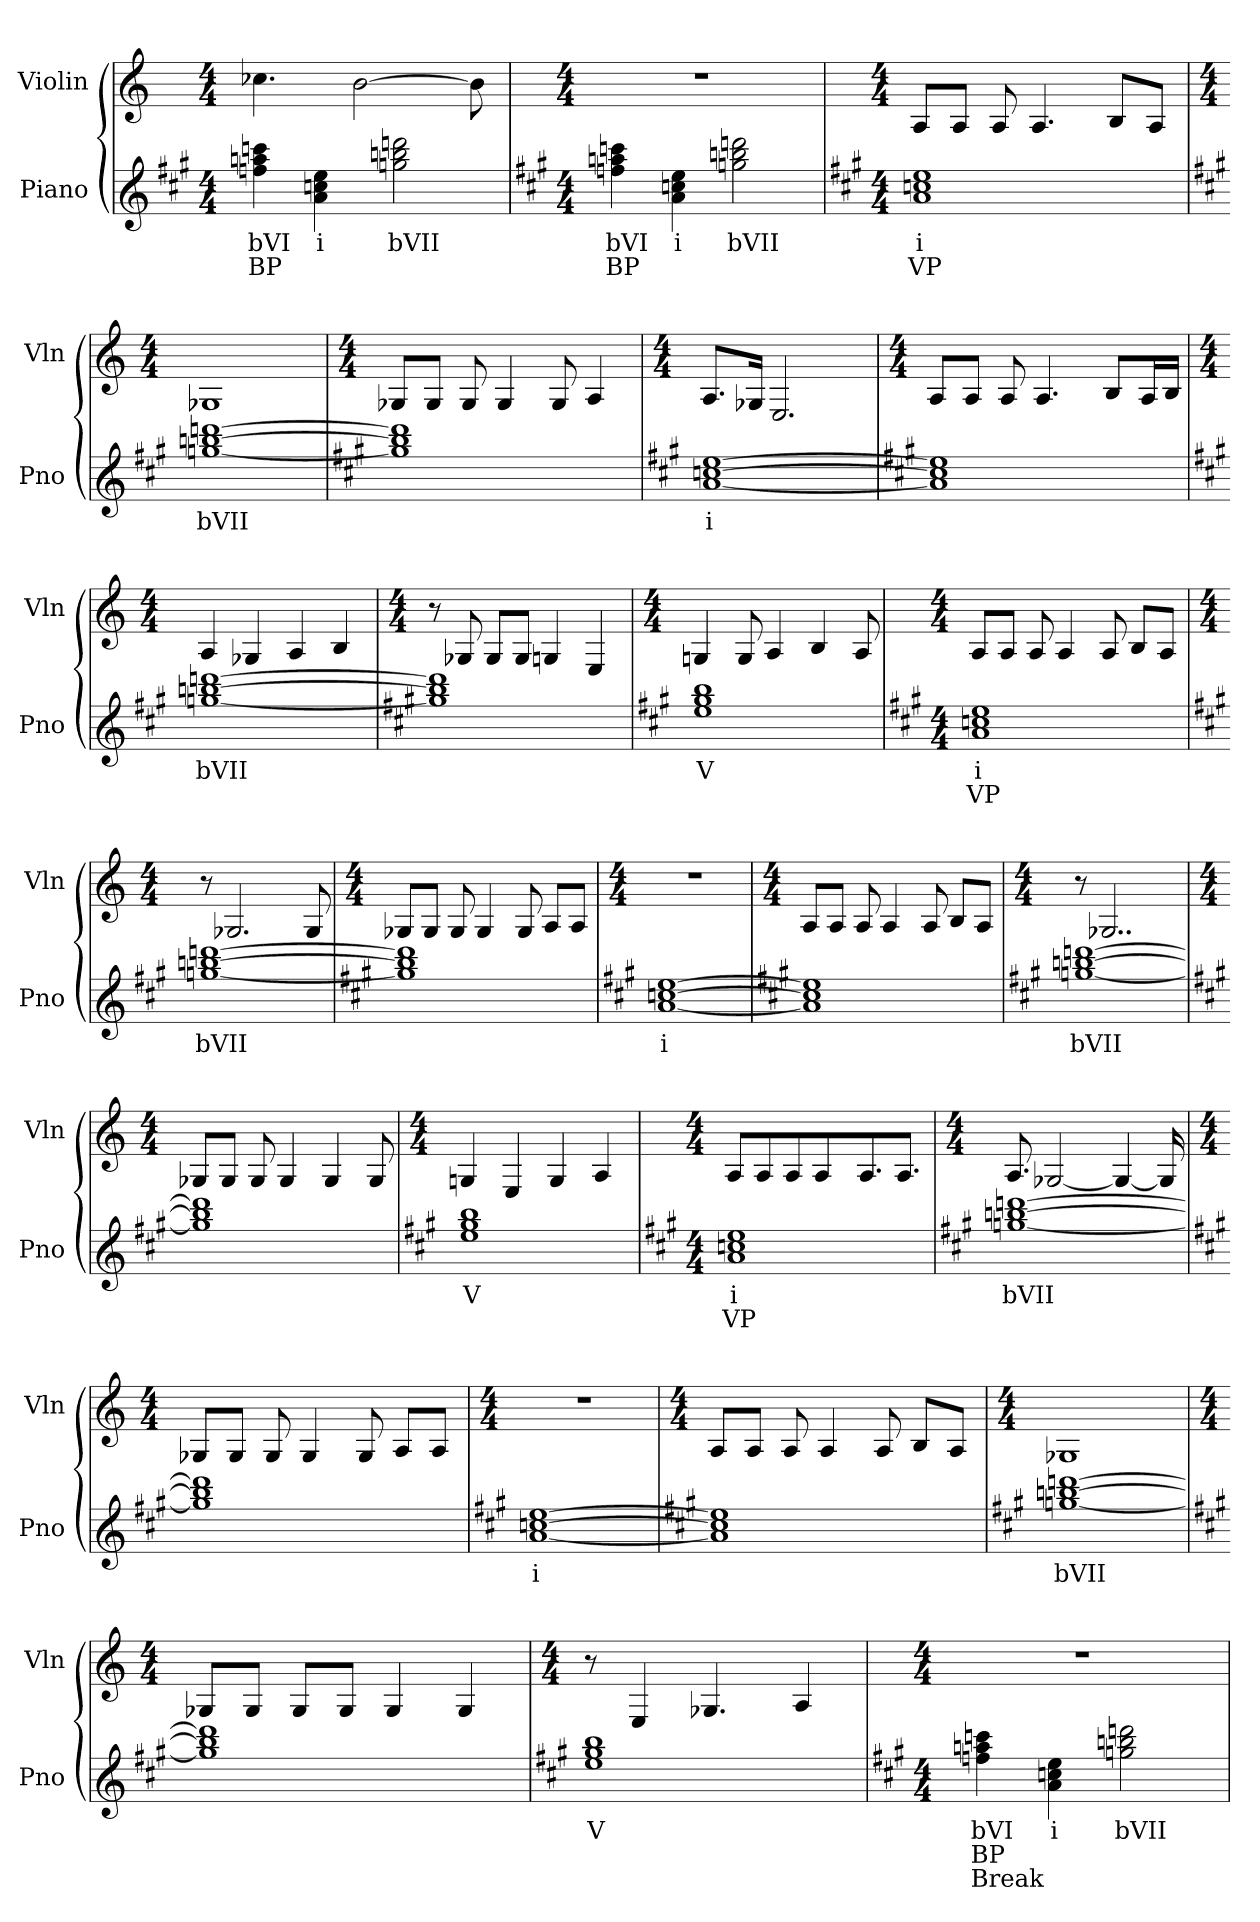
**kern	**text	**text	**text	**kern
*part2	*part2	*part2	*part2	*part1
*staff2	*staff2	*staff2	*staff2	*staff1
*I"Piano	*	*	*	*I"Violin
*I'Pno	*	*	*	*I'Vln
*k[f#c#g#]	*	*	*	*
*A:	*	*	*	*
*M4/4	*	*	*	*M4/4
=	=	=	=	=
4ffn 4aan 4cccn	bVI	BP	.	4.cc-X
4a 4ccn 4ee	i	.	.	.
.	.	.	.	[2b
2ggn 2bbn 2dddn	bVII	.	.	.
.	.	.	.	8b]
=	=	=	=	=
*k[f#c#g#]	*	*	*	*
*A:	*	*	*	*
*M4/4	*	*	*	*M4/4
4ffn 4aan 4cccn	bVI	BP	.	1r
4a 4ccn 4ee	i	.	.	.
2ggn 2bbn 2dddn	bVII	.	.	.
=	=	=	=	=
*k[f#c#g#]	*	*	*	*
*A:	*	*	*	*
*M4/4	*	*	*	*M4/4
1a 1ccn 1ee	i	VP	.	8AL
.	.	.	.	8AJ
.	.	.	.	8A
.	.	.	.	4.A
.	.	.	.	8BL
.	.	.	.	8AJ
=	=	=	=	=
*k[f#c#g#]	*	*	*	*
*A:	*	*	*	*
*	*	*	*	*M4/4
[1ggn [1bbn [1dddn	bVII	.	.	1G-X
=	=	=	=	=
*k[f#c#g#]	*	*	*	*
*A:	*	*	*	*
*	*	*	*	*M4/4
1ggn] 1bbn] 1dddn]	.	.	.	8G-XL
.	.	.	.	8G-J
.	.	.	.	8G-
.	.	.	.	4G-
.	.	.	.	8G-
.	.	.	.	4A
=	=	=	=	=
*k[f#c#g#]	*	*	*	*
*A:	*	*	*	*
*	*	*	*	*M4/4
[1a [1ccn [1ee	i	.	.	8.AL
.	.	.	.	16G-XJk
.	.	.	.	2.E
=	=	=	=	=
*k[f#c#g#]	*	*	*	*
*A:	*	*	*	*
*	*	*	*	*M4/4
1a] 1ccn] 1ee]	.	.	.	8AL
.	.	.	.	8AJ
.	.	.	.	8A
.	.	.	.	4.A
.	.	.	.	8BL
.	.	.	.	16AL
.	.	.	.	16BJJ
=	=	=	=	=
*k[f#c#g#]	*	*	*	*
*A:	*	*	*	*
*	*	*	*	*M4/4
[1ggn [1bbn [1dddn	bVII	.	.	4A
.	.	.	.	4G-X
.	.	.	.	4A
.	.	.	.	4B
=	=	=	=	=
*k[f#c#g#]	*	*	*	*
*A:	*	*	*	*
*	*	*	*	*M4/4
1ggn] 1bbn] 1dddn]	.	.	.	8r
.	.	.	.	8G-X
.	.	.	.	8G-L
.	.	.	.	8G-J
.	.	.	.	4Gn
.	.	.	.	4E
=	=	=	=	=
*k[f#c#g#]	*	*	*	*
*A:	*	*	*	*
*	*	*	*	*M4/4
1ee 1gg# 1bb	V	.	.	4Gn
.	.	.	.	8G
.	.	.	.	4A
.	.	.	.	4B
.	.	.	.	8A
=	=	=	=	=
*k[f#c#g#]	*	*	*	*
*A:	*	*	*	*
*M4/4	*	*	*	*M4/4
1a 1ccn 1ee	i	VP	.	8AL
.	.	.	.	8AJ
.	.	.	.	8A
.	.	.	.	4A
.	.	.	.	8A
.	.	.	.	8BL
.	.	.	.	8AJ
=	=	=	=	=
*k[f#c#g#]	*	*	*	*
*A:	*	*	*	*
*	*	*	*	*M4/4
[1ggn [1bbn [1dddn	bVII	.	.	8r
.	.	.	.	2.G-X
.	.	.	.	8G-
=	=	=	=	=
*k[f#c#g#]	*	*	*	*
*A:	*	*	*	*
*	*	*	*	*M4/4
1ggn] 1bbn] 1dddn]	.	.	.	8G-XL
.	.	.	.	8G-J
.	.	.	.	8G-
.	.	.	.	4G-
.	.	.	.	8G-
.	.	.	.	8AL
.	.	.	.	8AJ
=	=	=	=	=
*k[f#c#g#]	*	*	*	*
*A:	*	*	*	*
*	*	*	*	*M4/4
[1a [1ccn [1ee	i	.	.	1r
=	=	=	=	=
*k[f#c#g#]	*	*	*	*
*A:	*	*	*	*
*	*	*	*	*M4/4
1a] 1ccn] 1ee]	.	.	.	8AL
.	.	.	.	8AJ
.	.	.	.	8A
.	.	.	.	4A
.	.	.	.	8A
.	.	.	.	8BL
.	.	.	.	8AJ
=	=	=	=	=
*k[f#c#g#]	*	*	*	*
*A:	*	*	*	*
*	*	*	*	*M4/4
[1ggn [1bbn [1dddn	bVII	.	.	8r
.	.	.	.	2..G-X
=	=	=	=	=
*k[f#c#g#]	*	*	*	*
*A:	*	*	*	*
*	*	*	*	*M4/4
1ggn] 1bbn] 1dddn]	.	.	.	8G-XL
.	.	.	.	8G-J
.	.	.	.	8G-
.	.	.	.	4G-
.	.	.	.	4G-
.	.	.	.	8G-
=	=	=	=	=
*k[f#c#g#]	*	*	*	*
*A:	*	*	*	*
*	*	*	*	*M4/4
1ee 1gg# 1bb	V	.	.	4Gn
.	.	.	.	4E
.	.	.	.	4G
.	.	.	.	4A
=	=	=	=	=
*k[f#c#g#]	*	*	*	*
*A:	*	*	*	*
*M4/4	*	*	*	*M4/4
1a 1ccn 1ee	i	VP	.	8AL
.	.	.	.	8AJ
.	.	.	.	8A
.	.	.	.	4A
.	.	.	.	8.A
.	.	.	.	8.AJ
=	=	=	=	=
*k[f#c#g#]	*	*	*	*
*A:	*	*	*	*
*	*	*	*	*M4/4
[1ggn [1bbn [1dddn	bVII	.	.	8.A
.	.	.	.	[2G-X
.	.	.	.	4G-_
.	.	.	.	16G-]
=	=	=	=	=
*k[f#c#g#]	*	*	*	*
*A:	*	*	*	*
*	*	*	*	*M4/4
1ggn] 1bbn] 1dddn]	.	.	.	8G-XL
.	.	.	.	8G-J
.	.	.	.	8G-
.	.	.	.	4G-
.	.	.	.	8G-
.	.	.	.	8AL
.	.	.	.	8AJ
=	=	=	=	=
*k[f#c#g#]	*	*	*	*
*A:	*	*	*	*
*	*	*	*	*M4/4
[1a [1ccn [1ee	i	.	.	1r
=	=	=	=	=
*k[f#c#g#]	*	*	*	*
*A:	*	*	*	*
*	*	*	*	*M4/4
1a] 1ccn] 1ee]	.	.	.	8AL
.	.	.	.	8AJ
.	.	.	.	8A
.	.	.	.	4A
.	.	.	.	8A
.	.	.	.	8BL
.	.	.	.	8AJ
=	=	=	=	=
*k[f#c#g#]	*	*	*	*
*A:	*	*	*	*
*	*	*	*	*M4/4
[1ggn [1bbn [1dddn	bVII	.	.	1G-X
=	=	=	=	=
*k[f#c#g#]	*	*	*	*
*A:	*	*	*	*
*	*	*	*	*M4/4
1ggn] 1bbn] 1dddn]	.	.	.	8G-XL
.	.	.	.	8G-J
.	.	.	.	8G-L
.	.	.	.	8G-J
.	.	.	.	4G-
.	.	.	.	4G-
=	=	=	=	=
*k[f#c#g#]	*	*	*	*
*A:	*	*	*	*
*	*	*	*	*M4/4
1ee 1gg# 1bb	V	.	.	8r
.	.	.	.	4E
.	.	.	.	4.G-X
.	.	.	.	4A
=	=	=	=	=
*k[f#c#g#]	*	*	*	*
*A:	*	*	*	*
*M4/4	*	*	*	*M4/4
4ffn 4aan 4cccn	bVI	BP	Break	1r
4a 4ccn 4ee	i	.	.	.
2ggn 2bbn 2dddn	bVII	.	.	.
=	=	=	=	=
*-	*-	*-	*-	*-
